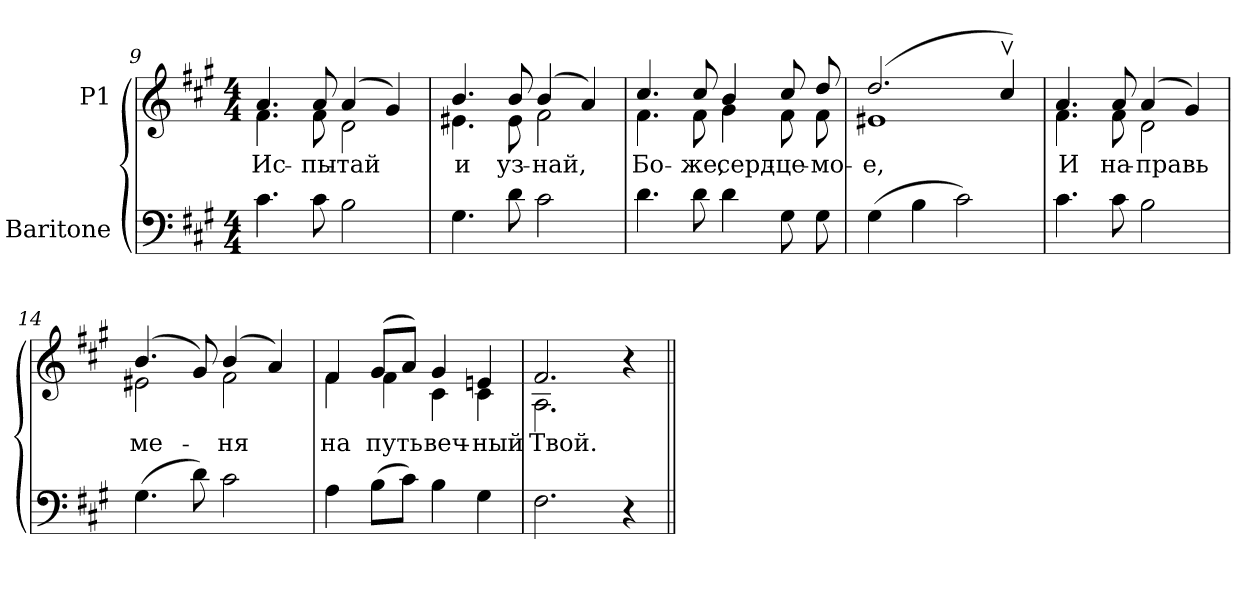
**kern	**kern	**text
*part2	*part1	*part1
*staff2	*staff1	*staff1
*I"Baritone	*I"P1	*
!!LO:LB:g=z
*clefF4	*clefG2	*
*k[f#c#g#]	*k[f#c#g#]	*
*f#:	*f#:	*
*M4/4	*M4/4	*
=9	=9	=9
!	!LO:TX:a:B:t=Припев	!
!	!LO:TX:t=(повторяется после каждого куплета)	!
!	!	!LO:LY:b:color=#000000
*	*^	*
4.c#i\	4.ai/	4.f#i\	Ис-
!	!	!	!LO:LY:b:color=#000000
8c#i\	8ai/	8f#i\	-пы-
!	!	!	!LO:LY:b:color=#000000
2Bi\	(4ai/	2di\	-тай
.	4g#i/)	.	.
=10	=10	=10	=10
!	!	!	!LO:LY:b:color=#000000
4.G#i\	4.bi/	4.e#Xi\	и
!	!	!	!LO:LY:b:color=#000000
8di\	8bi/	8e#i\	уз-
!	!	!	!LO:LY:b:color=#000000
2c#i\	(4bi/	2f#i\	-най,
.	4ai/)	.	.
=11	=11	=11	=11
!	!	!	!LO:LY:b:color=#000000
4.di\	4.cc#i/	4.f#i\	Бо-
!	!	!	!LO:LY:b:color=#000000
8di\	8cc#i/	8f#i\	-же,
!	!	!	!LO:LY:b:color=#000000
4di\	4bi/	4g#i\	серд-
!	!	!	!LO:LY:b:color=#000000
8G#i\	8cc#i/	8f#i\	-це-
!	!	!	!LO:LY:b:color=#000000
8G#i\	8ddi/	8f#i\	-мо-
=12	=12	=12	=12
!	!	!	!LO:LY:b:color=#000000
(4G#i\	(2.ddi/	1e#Xi	-е,
4Bi\	.	.	.
2c#i\)	.	.	.
.	4cc#vi/)	.	.
=13	=13	=13	=13
!	!	!	!LO:LY:b:color=#000000
4.c#i\	4.ai/	4.f#i\	И
!	!	!	!LO:LY:b:color=#000000
8c#i\	8ai/	8f#i\	на-
!	!	!	!LO:LY:b:color=#000000
2Bi\	(4ai/	2di\	-правь
.	4g#i/)	.	.
!!LO:LB:g=z	!!
=14	=14	=14	=14
!	!	!	!LO:LY:b:color=#000000
(4.G#i\	(4.bi/	2e#Xi\	ме-
8di\)	8g#i/)	.	.
!	!	!	!LO:LY:b:color=#000000
2c#i\	(4bi/	2f#i\	-ня
.	4ai/)	.	.
=15	=15	=15	=15
!	!	!	!LO:LY:b:color=#000000
4Ai\	4f#i/	4f#i\	на
!	!	!	!LO:LY:b:color=#000000
(8Bi\L	(8g#i/L	4f#i\	путь
8c#i\J)	8ai/J)	.	.
!	!	!	!LO:LY:b:color=#000000
4Bi\	4g#i/	4c#i\	веч-
!	!	!	!LO:LY:b:color=#000000
4G#i\	4eni/	4c#i\	-ный
=16	=16	=16	=16
!	!	!	!LO:LY:b:color=#000000
2.F#i\	2.f#i/	2.Ai\	Твой.
4r	4r	4ryy	.
*	*v	*v	*
=||	=||	=||
*-	*-	*-
